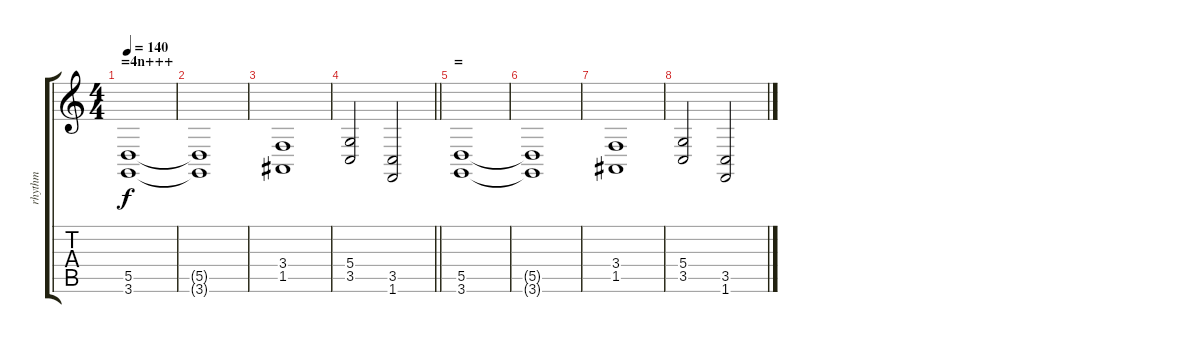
\track ("rhythm" "rhythm") {instrument lead2sawtooth}
\staff {score tabs}
\tuning (E4 B3 G3 D3 A2 E2) {hide}
\ts (4 4)
\section ("" "=4n+++")
\tempo 140
\clef g2
\ks c
(5.5 3.6).1{dy f} |
(5.5{t} 3.6{t}).1 |
(3.4 1.5).1 |
\barLineRight lightlight
(5.4 3.5).2 (3.5 1.6).2 |
\section ("" "=")
(5.5 3.6).1 |
(5.5{t} 3.6{t}).1 |
(3.4 1.5).1 |
(5.4 3.5).2 (3.5 1.6).2
